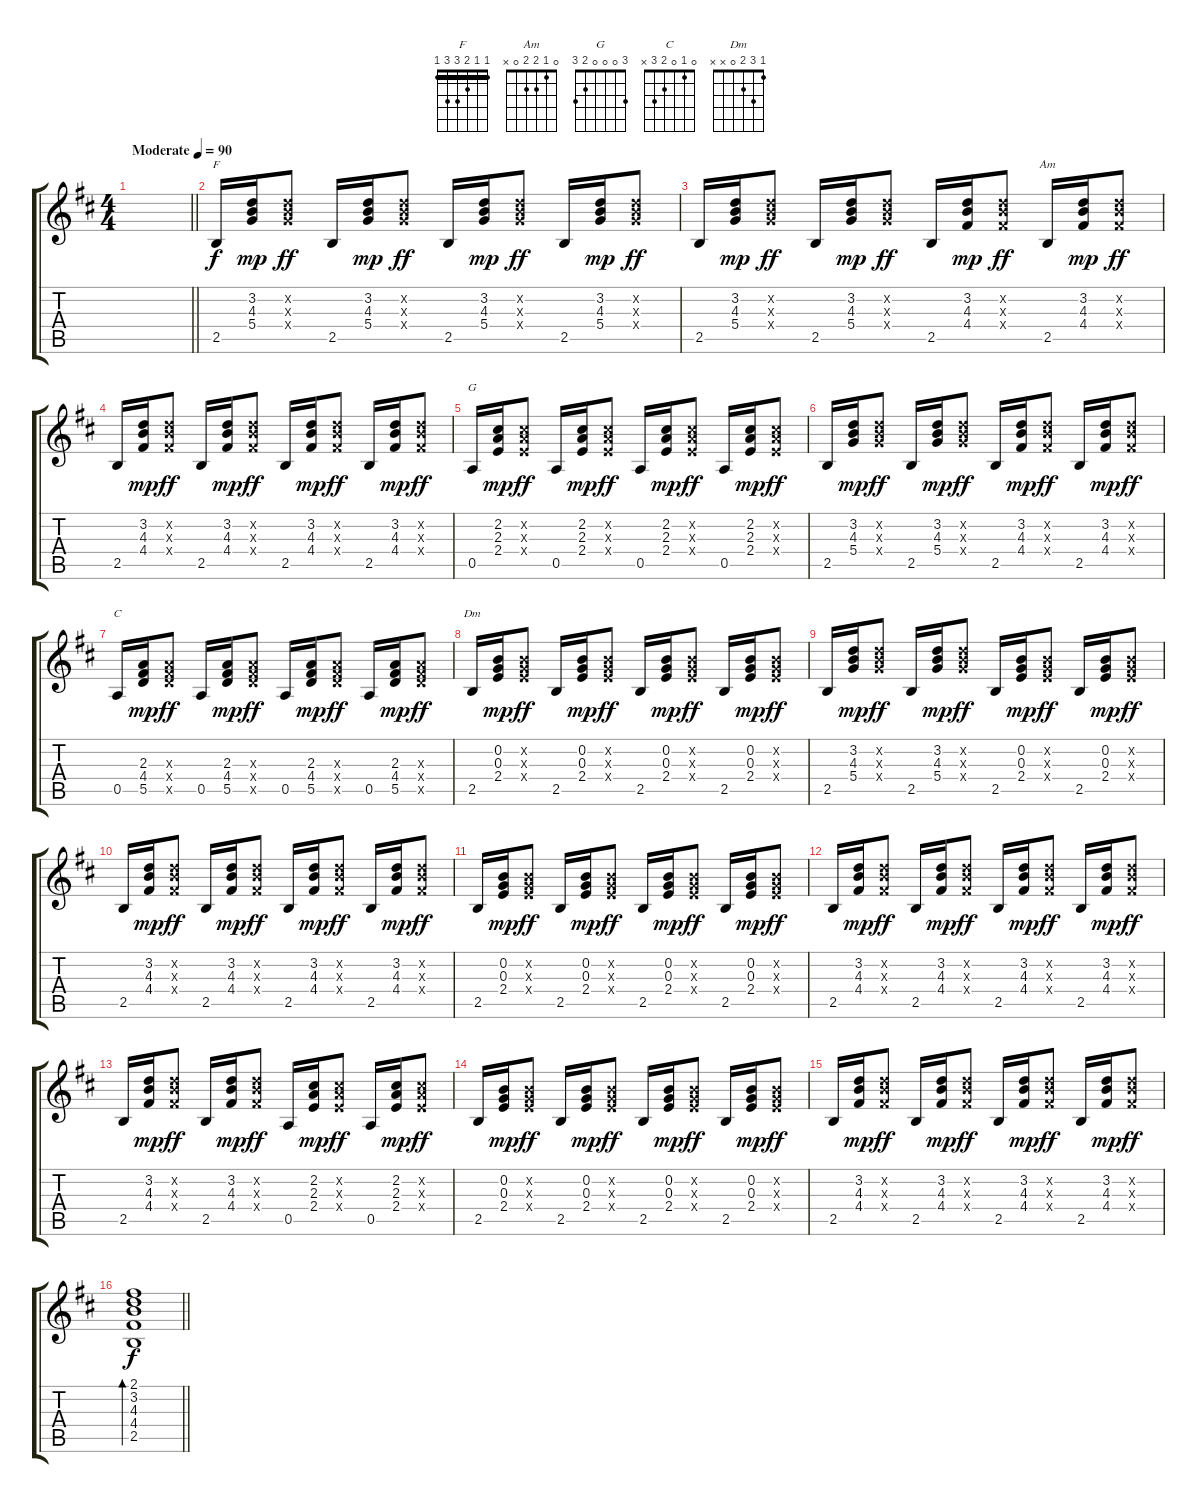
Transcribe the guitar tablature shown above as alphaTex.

\track "" {instrument acousticguitarsteel}
\staff {score tabs}
\tuning (E4 B3 G3 D3 A2 E2) {hide}
\chord ("F" 1 1 2 3 3 1) {barre 1}
\chord ("Am" 0 1 2 2 0 x)
\chord ("G" 3 0 0 0 2 3)
\chord ("C" 0 1 0 2 3 x)
\chord ("Dm" 1 3 2 0 x x)
\ts (4 4)
\tempo (90 "Moderate")
\clef g2
\barLineRight lightlight
\ks d
|
\section ("" "")
2.5.16{ch "F"} (3.2 4.3 5.4).16{dy mp} (3.2{x} 4.3{x} 5.4{x}).8{dy ff} 2.5.16 (3.2 4.3 5.4).16{dy mp} (3.2{x} 4.3{x} 5.4{x}).8{dy ff} 2.5.16 (3.2 4.3 5.4).16{dy mp} (3.2{x} 4.3{x} 5.4{x}).8{dy ff} 2.5.16 (3.2 4.3 5.4).16{dy mp} (3.2{x} 4.3{x} 5.4{x}).8{dy ff} |
2.5.16 (3.2 4.3 5.4).16{dy mp} (3.2{x} 4.3{x} 5.4{x}).8{dy ff} 2.5.16 (3.2 4.3 5.4).16{dy mp} (3.2{x} 4.3{x} 5.4{x}).8{dy ff} 2.5.16 (3.2 4.3 4.4).16{dy mp} (3.2{x} 4.3{x} 4.4{x}).8{dy ff} 2.5.16{ch "Am"} (3.2 4.3 4.4).16{dy mp} (3.2{x} 4.3{x} 4.4{x}).8{dy ff} |
2.5.16 (3.2 4.3 4.4).16{dy mp} (3.2{x} 4.3{x} 4.4{x}).8{dy ff} 2.5.16 (3.2 4.3 4.4).16{dy mp} (3.2{x} 4.3{x} 4.4{x}).8{dy ff} 2.5.16 (3.2 4.3 4.4).16{dy mp} (3.2{x} 4.3{x} 4.4{x}).8{dy ff} 2.5.16 (3.2 4.3 4.4).16{dy mp} (3.2{x} 4.3{x} 4.4{x}).8{dy ff} |
0.5.16{ch "G"} (2.2 2.3 2.4).16{dy mp} (2.2{x} 2.3{x} 2.4{x}).8{dy ff} 0.5.16 (2.2 2.3 2.4).16{dy mp} (2.2{x} 2.3{x} 2.4{x}).8{dy ff} 0.5.16 (2.2 2.3 2.4).16{dy mp} (2.2{x} 2.3{x} 2.4{x}).8{dy ff} 0.5.16 (2.2 2.3 2.4).16{dy mp} (2.2{x} 2.3{x} 2.4{x}).8{dy ff} |
2.5.16 (3.2 4.3 5.4).16{dy mp} (3.2{x} 4.3{x} 5.4{x}).8{dy ff} 2.5.16 (3.2 4.3 5.4).16{dy mp} (3.2{x} 4.3{x} 5.4{x}).8{dy ff} 2.5.16 (3.2 4.3 4.4).16{dy mp} (3.2{x} 4.3{x} 4.4{x}).8{dy ff} 2.5.16 (3.2 4.3 4.4).16{dy mp} (3.2{x} 4.3{x} 4.4{x}).8{dy ff} |
0.5.16{ch "C"} (2.3 4.4 5.5).16{dy mp} (2.3{x} 4.4{x} 5.5{x}).8{dy ff} 0.5.16 (2.3 4.4 5.5).16{dy mp} (2.3{x} 4.4{x} 5.5{x}).8{dy ff} 0.5.16 (2.3 4.4 5.5).16{dy mp} (2.3{x} 4.4{x} 5.5{x}).8{dy ff} 0.5.16 (2.3 4.4 5.5).16{dy mp} (2.3{x} 4.4{x} 5.5{x}).8{dy ff} |
2.5.16{ch "Dm"} (0.2 0.3 2.4).16{dy mp} (0.2{x} 0.3{x} 2.4{x}).8{dy ff} 2.5.16 (0.2 0.3 2.4).16{dy mp} (0.2{x} 0.3{x} 2.4{x}).8{dy ff} 2.5.16 (0.2 0.3 2.4).16{dy mp} (0.2{x} 0.3{x} 2.4{x}).8{dy ff} 2.5.16 (0.2 0.3 2.4).16{dy mp} (0.2{x} 0.3{x} 2.4{x}).8{dy ff} |
2.5.16 (3.2 4.3 5.4).16{dy mp} (3.2{x} 4.3{x} 5.4{x}).8{dy ff} 2.5.16 (3.2 4.3 5.4).16{dy mp} (3.2{x} 4.3{x} 5.4{x}).8{dy ff} 2.5.16 (0.2 0.3 2.4).16{dy mp} (0.2{x} 0.3{x} 2.4{x}).8{dy ff} 2.5.16 (0.2 0.3 2.4).16{dy mp} (0.2{x} 0.3{x} 2.4{x}).8{dy ff} |
2.5.16 (3.2 4.3 4.4).16{dy mp} (3.2{x} 4.3{x} 4.4{x}).8{dy ff} 2.5.16 (3.2 4.3 4.4).16{dy mp} (3.2{x} 4.3{x} 4.4{x}).8{dy ff} 2.5.16 (3.2 4.3 4.4).16{dy mp} (3.2{x} 4.3{x} 4.4{x}).8{dy ff} 2.5.16 (3.2 4.3 4.4).16{dy mp} (3.2{x} 4.3{x} 4.4{x}).8{dy ff} |
2.5.16 (0.2 0.3 2.4).16{dy mp} (0.2{x} 0.3{x} 2.4{x}).8{dy ff} 2.5.16 (0.2 0.3 2.4).16{dy mp} (0.2{x} 0.3{x} 2.4{x}).8{dy ff} 2.5.16 (0.2 0.3 2.4).16{dy mp} (0.2{x} 0.3{x} 2.4{x}).8{dy ff} 2.5.16 (0.2 0.3 2.4).16{dy mp} (0.2{x} 0.3{x} 2.4{x}).8{dy ff} |
2.5.16 (3.2 4.3 4.4).16{dy mp} (3.2{x} 4.3{x} 4.4{x}).8{dy ff} 2.5.16 (3.2 4.3 4.4).16{dy mp} (3.2{x} 4.3{x} 4.4{x}).8{dy ff} 2.5.16 (3.2 4.3 4.4).16{dy mp} (3.2{x} 4.3{x} 4.4{x}).8{dy ff} 2.5.16 (3.2 4.3 4.4).16{dy mp} (3.2{x} 4.3{x} 4.4{x}).8{dy ff} |
2.5.16 (3.2 4.3 4.4).16{dy mp} (3.2{x} 4.3{x} 4.4{x}).8{dy ff} 2.5.16 (3.2 4.3 4.4).16{dy mp} (3.2{x} 4.3{x} 4.4{x}).8{dy ff} 0.5.16 (2.2 2.3 2.4).16{dy mp} (2.2{x} 2.3{x} 2.4{x}).8{dy ff} 0.5.16 (2.2 2.3 2.4).16{dy mp} (2.2{x} 2.3{x} 2.4{x}).8{dy ff} |
2.5.16 (0.2 0.3 2.4).16{dy mp} (0.2{x} 0.3{x} 2.4{x}).8{dy ff} 2.5.16 (0.2 0.3 2.4).16{dy mp} (0.2{x} 0.3{x} 2.4{x}).8{dy ff} 2.5.16 (0.2 0.3 2.4).16{dy mp} (0.2{x} 0.3{x} 2.4{x}).8{dy ff} 2.5.16 (0.2 0.3 2.4).16{dy mp} (0.2{x} 0.3{x} 2.4{x}).8{dy ff} |
2.5.16 (3.2 4.3 4.4).16{dy mp} (3.2{x} 4.3{x} 4.4{x}).8{dy ff} 2.5.16 (3.2 4.3 4.4).16{dy mp} (3.2{x} 4.3{x} 4.4{x}).8{dy ff} 2.5.16 (3.2 4.3 4.4).16{dy mp} (3.2{x} 4.3{x} 4.4{x}).8{dy ff} 2.5.16 (3.2 4.3 4.4).16{dy mp} (3.2{x} 4.3{x} 4.4{x}).8{dy ff} |
\barLineRight lightlight
(2.1 3.2 4.3 4.4 2.5).1{bd 240 dy f}
